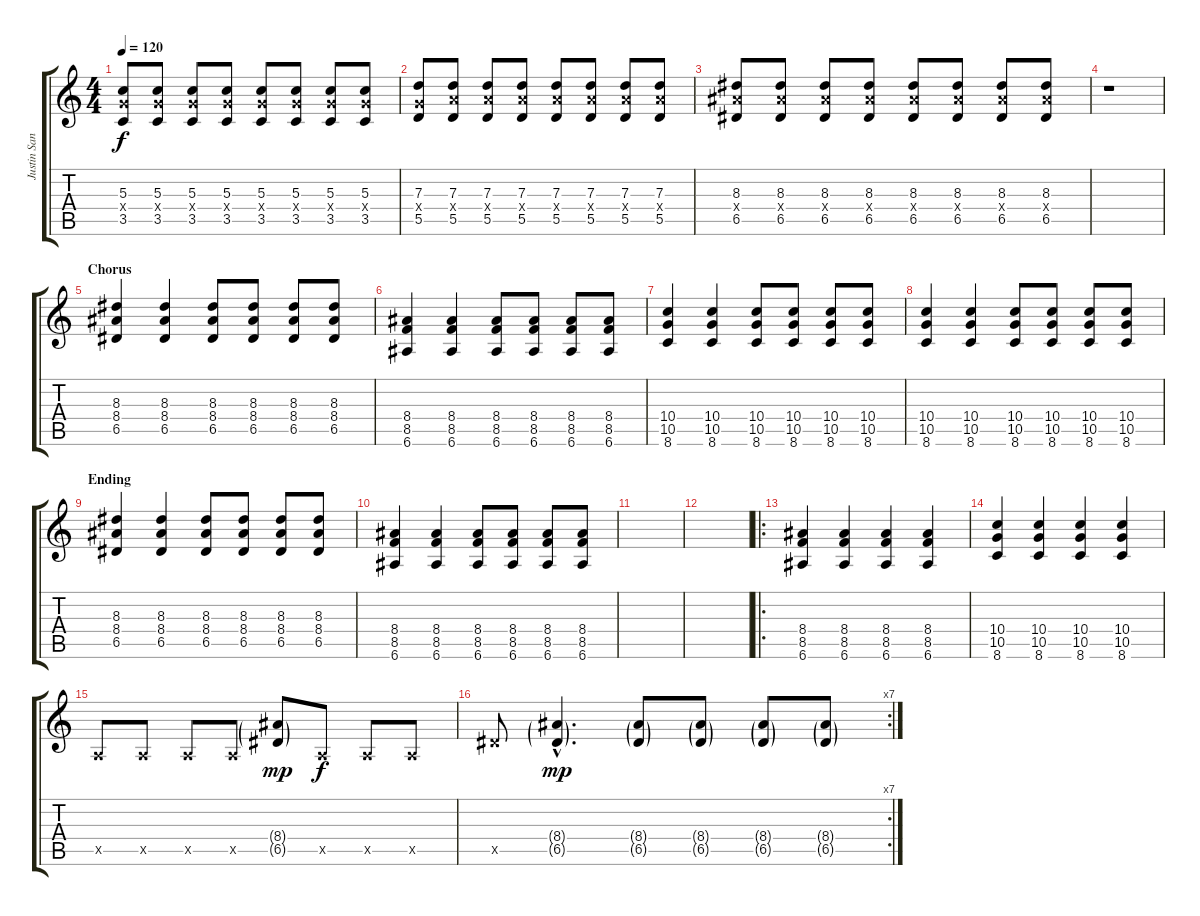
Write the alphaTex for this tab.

\track ("Justin Sane (Rhythm guitar)" "Justin San") {instrument overdrivenguitar}
\staff {score tabs}
\tuning (E4 B3 G3 D3 A2 E2) {hide}
\ts (4 4)
\tempo 120
\clef g2
\ks c
(5.3 5.4{x} 3.5).8{dy f} (5.3 5.4{x} 3.5).8 (5.3 5.4{x} 3.5).8 (5.3 5.4{x} 3.5).8 (5.3 5.4{x} 3.5).8 (5.3 5.4{x} 3.5).8 (5.3 5.4{x} 3.5).8 (5.3 5.4{x} 3.5).8 |
(7.3 5.4{x} 5.5).8 (7.3 7.4{x} 5.5).8 (7.3 7.4{x} 5.5).8 (7.3 7.4{x} 5.5).8 (7.3 7.4{x} 5.5).8 (7.3 7.4{x} 5.5).8 (7.3 7.4{x} 5.5).8 (7.3 7.4{x} 5.5).8 |
(8.3 8.4{x} 6.5).8 (8.3 8.4{x} 6.5).8 (8.3 8.4{x} 6.5).8 (8.3 8.4{x} 6.5).8 (8.3 8.4{x} 6.5).8 (8.3 8.4{x} 6.5).8 (8.3 8.4{x} 6.5).8 (8.3 8.4{x} 6.5).8 |
r.1 |
\section ("" "Chorus")
(8.3 8.4 6.5).4 (8.3 8.4 6.5).4 (8.3 8.4 6.5).8 (8.3 8.4 6.5).8 (8.3 8.4 6.5).8 (8.3 8.4 6.5).8 |
(8.4 8.5 6.6).4 (8.4 8.5 6.6).4 (8.4 8.5 6.6).8 (8.4 8.5 6.6).8 (8.4 8.5 6.6).8 (8.4 8.5 6.6).8 |
(10.4 10.5 8.6).4 (10.4 10.5 8.6).4 (10.4 10.5 8.6).8 (10.4 10.5 8.6).8 (10.4 10.5 8.6).8 (10.4 10.5 8.6).8 |
(10.4 10.5 8.6).4 (10.4 10.5 8.6).4 (10.4 10.5 8.6).8 (10.4 10.5 8.6).8 (10.4 10.5 8.6).8 (10.4 10.5 8.6).8 |
\section ("" "Ending")
(8.3 8.4 6.5).4 (8.3 8.4 6.5).4 (8.3 8.4 6.5).8 (8.3 8.4 6.5).8 (8.3 8.4 6.5).8 (8.3 8.4 6.5).8 |
(8.4 8.5 6.6).4 (8.4 8.5 6.6).4 (8.4 8.5 6.6).8 (8.4 8.5 6.6).8 (8.4 8.5 6.6).8 (8.4 8.5 6.6).8 |
|
|
\ro
(8.4 8.5 6.6).4 (8.4 8.5 6.6).4 (8.4 8.5 6.6).4 (8.4 8.5 6.6).4 |
(10.4 10.5 8.6).4 (10.4 10.5 8.6).4 (10.4 10.5 8.6).4 (10.4 10.5 8.6).4 |
0.5{x}.8 0.5{x}.8 0.5{x}.8 0.5{x}.8 (8.4{g} 6.5{g}).8{dy mp} 0.5{x}.8{dy f} 0.5{x}.8 0.5{x}.8 |
\rc 7
6.5{x}.8 (8.4{g hac} 6.5{g hac}).4{d dy mp} (8.4{g} 6.5{g}).8 (8.4{g} 6.5{g}).8 (8.4{g} 6.5{g}).8 (8.4{g} 6.5{g}).8
